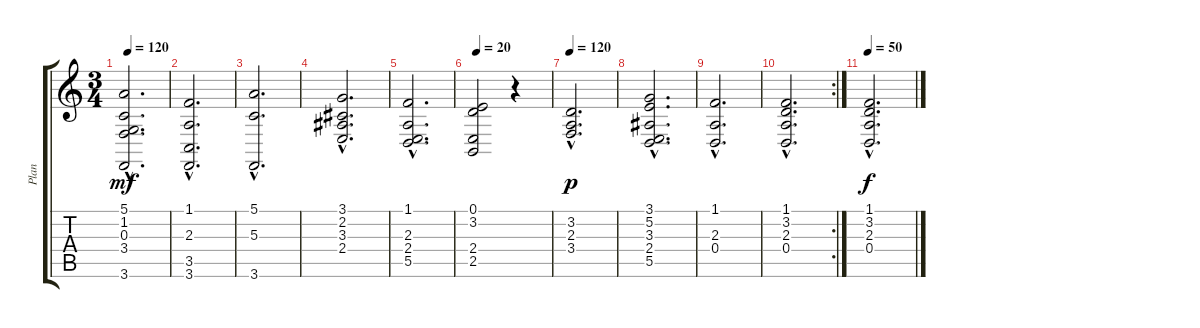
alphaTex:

\track ("Plan" "Plan") {instrument stringensemble1}
\staff {score tabs}
\tuning (E4 B3 G3 D3 A2 D2) {hide}
\ts (3 4)
\tempo 120
\clef g2
\ks c
(5.1{hac} 1.2{hac} 0.3{hac} 3.4{hac} 3.6{hac}).2{d dy mf} |
(1.1{hac} 2.3{hac} 3.5{hac} 3.6{hac}).2{d} |
(5.1{hac} 5.3{hac} 3.6{hac}).2{d} |
(3.1{hac} 2.2{hac} 3.3{hac} 2.4{hac}).2{d} |
(1.1{hac} 2.3{hac} 2.4{hac} 5.5{hac}).2{d} |
\tempo 20
(0.1 3.2 2.4 2.5).2 r.4 |
\tempo 120
(3.2{hac} 2.3{hac} 3.4{hac}).2{d dy p} |
(3.1{hac} 5.2{hac} 3.3{hac} 2.4{hac} 5.5{hac}).2{d} |
(1.1{hac} 2.3{hac} 0.4{hac}).2{d} |
\rc 2
(1.1{hac} 3.2{hac} 2.3{hac} 0.4{hac}).2{d} |
\tempo 50
(1.1{hac} 3.2{hac} 2.3{hac} 0.4{hac}).2{d dy f}
